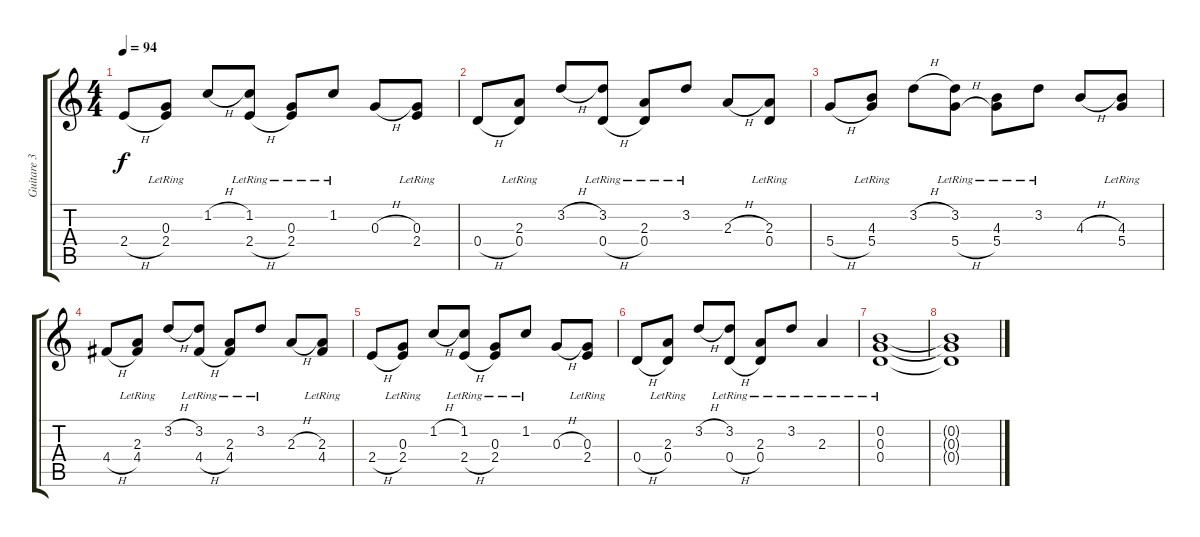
\track ("Guitare 3" "Guitare 3") {instrument electricguitarjazz}
\staff {score tabs}
\tuning (E4 B3 G3 D3 A2 E2) {hide}
\ts (4 4)
\tempo 94
\clef g2
\ks c
2.4{h}.8{dy f} (0.3{lr} 2.4{lr}).8 1.2{h}.8 (1.2{lr} 2.4{h}).8 (0.3{lr} 2.4{lr}).8 1.2{lr}.8 0.3{h}.8 (0.3{lr} 2.4{lr}).8 |
0.4{h}.8 (2.3{lr} 0.4{lr}).8 3.2{h}.8 (3.2{lr} 0.4{h}).8 (2.3{lr} 0.4{lr}).8 3.2{lr}.8 2.3{h}.8 (2.3{lr} 0.4{lr}).8 |
5.4{h}.8 (4.3{lr} 5.4{lr}).8 3.2{h}.8 (3.2{lr} 5.4{h}).8 (4.3{lr} 5.4{lr}).8 3.2{lr}.8 4.3{h}.8 (4.3{lr} 5.4{lr}).8 |
4.4{h}.8 (2.3{lr} 4.4{lr}).8 3.2{h}.8 (3.2{lr} 4.4{h}).8 (2.3{lr} 4.4{lr}).8 3.2{lr}.8 2.3{h}.8 (2.3{lr} 4.4{lr}).8 |
2.4{h}.8 (0.3{lr} 2.4{lr}).8 1.2{h}.8 (1.2{lr} 2.4{h}).8 (0.3{lr} 2.4{lr}).8 1.2{lr}.8 0.3{h}.8 (0.3{lr} 2.4{lr}).8 |
0.4{h}.8 (2.3{lr} 0.4{lr}).8 3.2{h}.8 (3.2{lr} 0.4{h}).8 (2.3{lr} 0.4{lr}).8 3.2{lr}.8 2.3{lr}.4 |
(0.2{lr} 0.3{lr} 0.4{lr}).1 |
(0.2{t} 0.3{t} 0.4{t}).1
